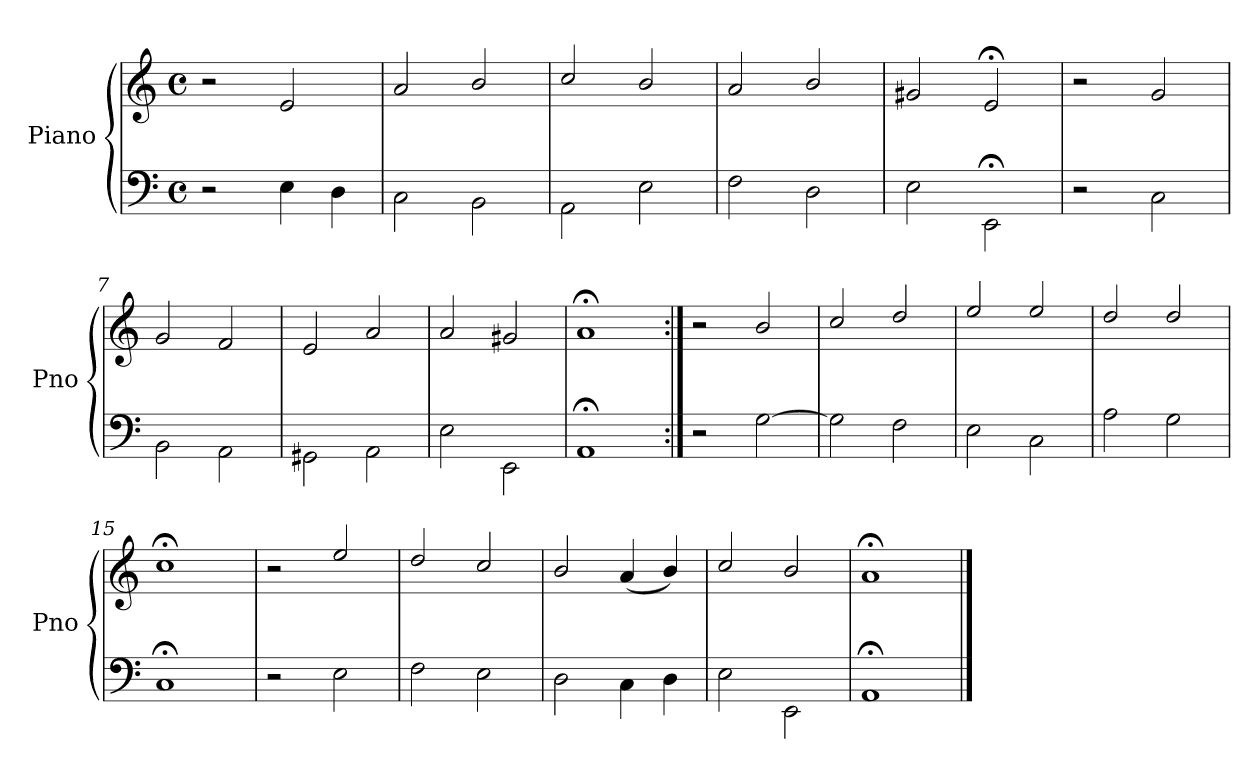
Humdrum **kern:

**kern	**kern
*part1	*part1
*staff2	*staff1
*I"Piano	*
*I'Pno	*
*clefF4	*clefG2
*k[]	*k[]
*M4/4	*M4/4
*met(c)	*met(c)
=1	=1
2r	2r
4E\	2e/
4D\	.
=2	=2
2C\	2a/
2BB\	2b/
=3	=3
2AA\	2cc/
2E\	2b/
=4	=4
2F\	2a/
2D\	2b/
=5	=5
2E\	2g#X/
2EE;\	2e;</
=6	=6
2r	2r
2C\	2g/
=7	=7
2BB\	2g/
2AA\	2f/
=8	=8
2GG#X\	2e/
2AA\	2a/
=9	=9
2E\	2a/
2EE\	2g#X/
=10	=10
1AA;\	1a;</
!!LO:LB:g=z
=11:|!	=11:|!
2r	2r
[<2G\	2b/
=12	=12
2G\]	2cc/
2F\	2dd/
=13	=13
2E\	2ee/
2C\	2ee/
=14	=14
2A\	2dd/
2G\	2dd/
=15	=15
1C;\	1cc;</
=16	=16
2r	2r
2E\	2ee/
=17	=17
2F\	2dd/
2E\	2cc/
=18	=18
2D\	2b/
4C\	(4a/
4D\	4b/)
=19	=19
2E\	2cc/
2EE\	2b/
=20	=20
1AA;\	1a;</
==	==
*-	*-
